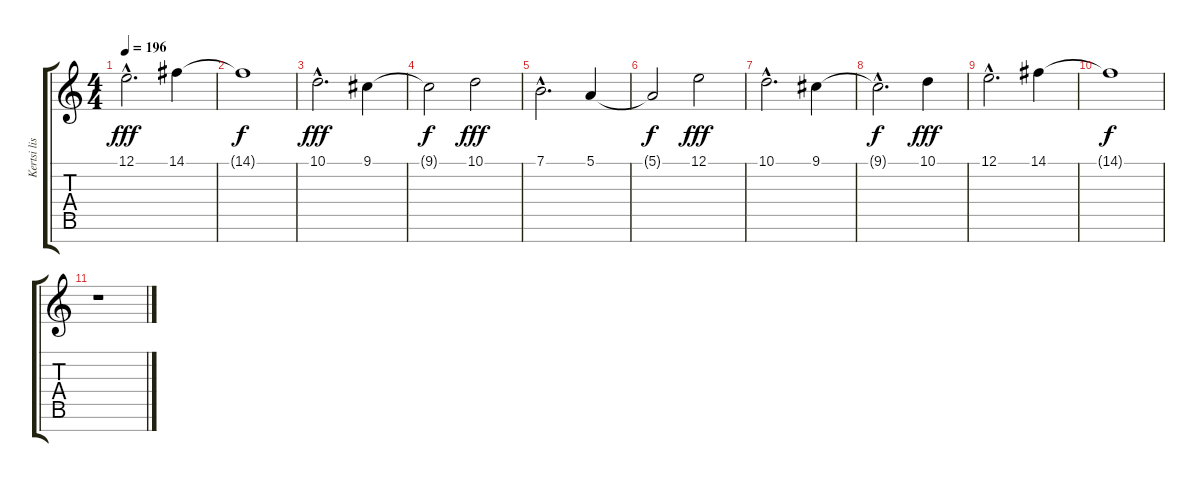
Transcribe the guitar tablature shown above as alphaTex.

\track ("Kertsi lisäele" "Kertsi lis") {instrument lead2sawtooth}
\staff {score tabs}
\tuning (E4 B3 G3 D3 A2 E2 B1) {hide}
\ts (4 4)
\tempo 196
\clef g2
\ks c
12.1{hac}.2{d dy fff} 14.1.4 |
14.1{t}.1{dy f} |
10.1{hac}.2{d dy fff} 9.1.4 |
9.1{t}.2{dy f} 10.1.2{dy fff} |
7.1{hac}.2{d} 5.1.4 |
5.1{t}.2{dy f} 12.1.2{dy fff} |
10.1{hac}.2{d} 9.1.4 |
9.1{hac t}.2{d dy f} 10.1.4{dy fff} |
12.1{hac}.2{d} 14.1.4 |
14.1{t}.1{dy f} |
r.1
